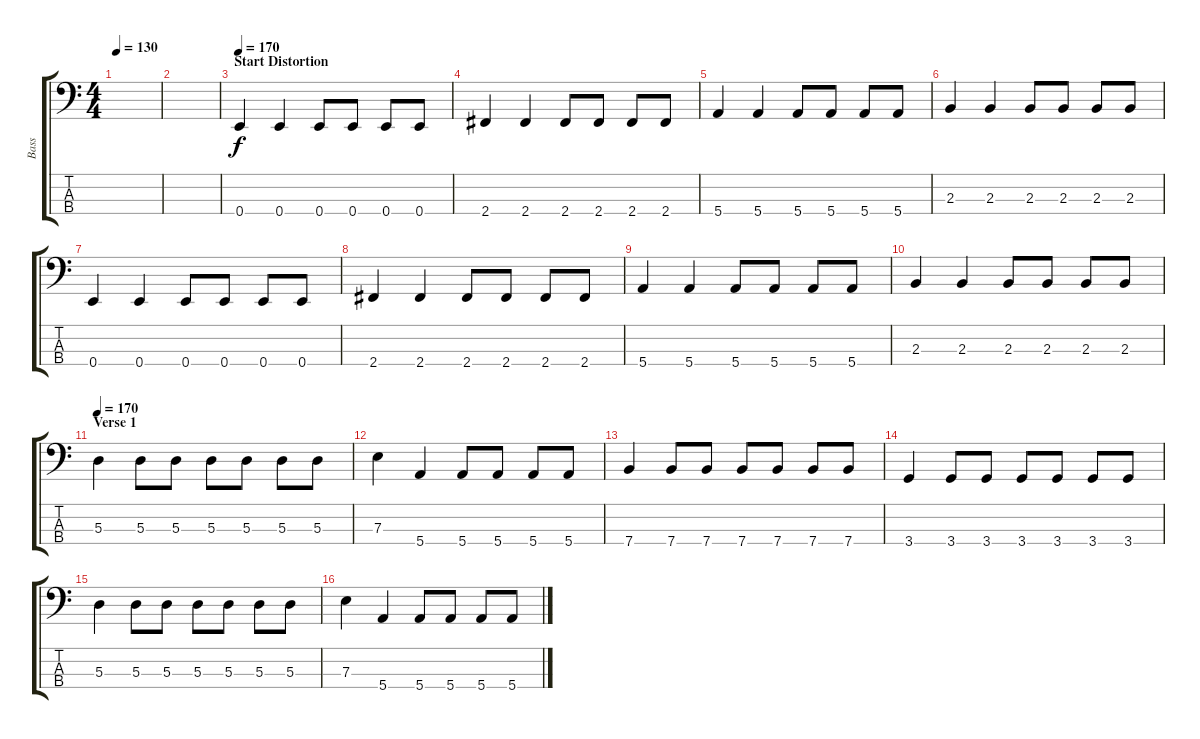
\track ("Bass" "Bass") {instrument electricbassfinger}
\staff {score tabs}
\tuning (G2 D2 A1 E1) {hide}
\ts (4 4)
\tempo 130
\clef f4
\ks c
|
|
\section ("" "Start Distortion")
\tempo 170
0.4.4 0.4.4 0.4.8 0.4.8 0.4.8 0.4.8 |
2.4.4 2.4.4 2.4.8 2.4.8 2.4.8 2.4.8 |
5.4.4 5.4.4 5.4.8 5.4.8 5.4.8 5.4.8 |
2.3.4 2.3.4 2.3.8 2.3.8 2.3.8 2.3.8 |
0.4.4 0.4.4 0.4.8 0.4.8 0.4.8 0.4.8 |
2.4.4 2.4.4 2.4.8 2.4.8 2.4.8 2.4.8 |
5.4.4 5.4.4 5.4.8 5.4.8 5.4.8 5.4.8 |
2.3.4 2.3.4 2.3.8 2.3.8 2.3.8 2.3.8 |
\section ("" "Verse 1")
\tempo 170
5.3.4 5.3.8 5.3.8 5.3.8 5.3.8 5.3.8 5.3.8 |
7.3.4 5.4.4 5.4.8 5.4.8 5.4.8 5.4.8 |
7.4.4 7.4.8 7.4.8 7.4.8 7.4.8 7.4.8 7.4.8 |
3.4.4 3.4.8 3.4.8 3.4.8 3.4.8 3.4.8 3.4.8 |
5.3.4 5.3.8 5.3.8 5.3.8 5.3.8 5.3.8 5.3.8 |
7.3.4 5.4.4 5.4.8 5.4.8 5.4.8 5.4.8
